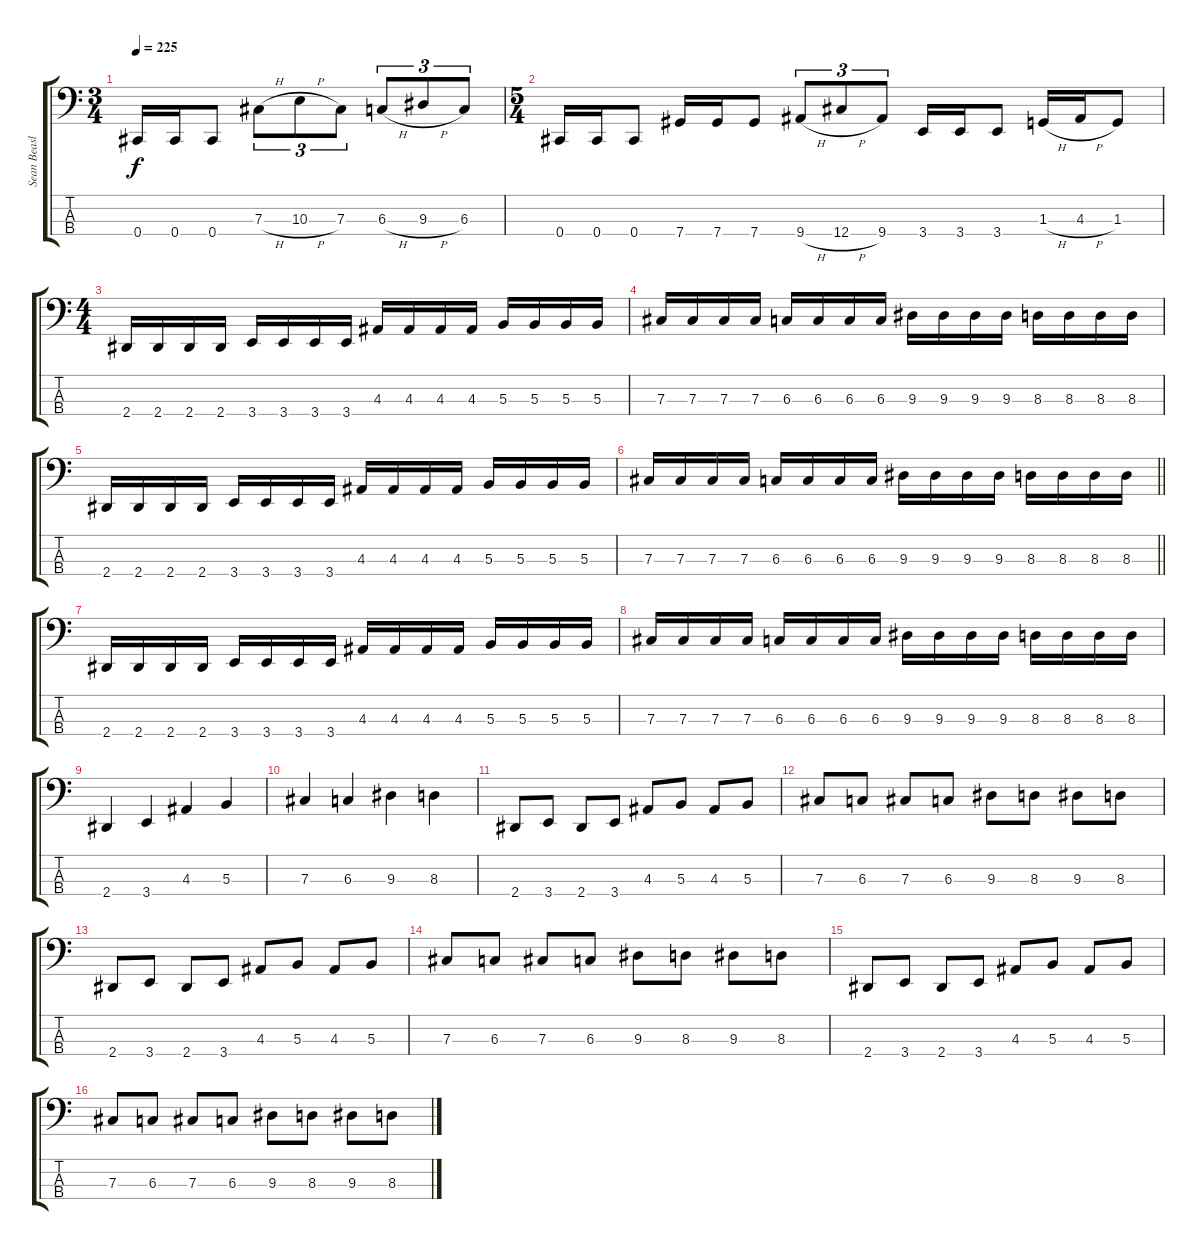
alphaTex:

\track ("Sean Beasley" "Sean Beasl") {instrument electricbasspick}
\staff {score tabs}
\tuning (E2 B1 Gb1 Db1) {hide}
\ts (3 4)
\tempo 225
\clef f4
\ks c
0.4.16{dy f} 0.4.16 0.4.8 7.3{h}.8{tu (3 2)} 10.3{h}.8{tu (3 2)} 7.3.8{tu (3 2)} 6.3{h}.8{tu (3 2)} 9.3{h}.8{tu (3 2)} 6.3.8{tu (3 2)} |
\ts (5 4)
0.4.16 0.4.16 0.4.8 7.4.16 7.4.16 7.4.8 9.4{h}.8{tu (3 2)} 12.4{h}.8{tu (3 2)} 9.4.8{tu (3 2)} 3.4.16 3.4.16 3.4.8 1.3{h}.16 4.3{h}.16 1.3.8 |
\ts (4 4)
2.4.16 2.4.16 2.4.16 2.4.16 3.4.16 3.4.16 3.4.16 3.4.16 4.3.16 4.3.16 4.3.16 4.3.16 5.3.16 5.3.16 5.3.16 5.3.16 |
7.3.16 7.3.16 7.3.16 7.3.16 6.3.16 6.3.16 6.3.16 6.3.16 9.3.16 9.3.16 9.3.16 9.3.16 8.3.16 8.3.16 8.3.16 8.3.16 |
2.4.16 2.4.16 2.4.16 2.4.16 3.4.16 3.4.16 3.4.16 3.4.16 4.3.16 4.3.16 4.3.16 4.3.16 5.3.16 5.3.16 5.3.16 5.3.16 |
\barLineRight lightlight
7.3.16 7.3.16 7.3.16 7.3.16 6.3.16 6.3.16 6.3.16 6.3.16 9.3.16 9.3.16 9.3.16 9.3.16 8.3.16 8.3.16 8.3.16 8.3.16 |
2.4.16 2.4.16 2.4.16 2.4.16 3.4.16 3.4.16 3.4.16 3.4.16 4.3.16 4.3.16 4.3.16 4.3.16 5.3.16 5.3.16 5.3.16 5.3.16 |
7.3.16 7.3.16 7.3.16 7.3.16 6.3.16 6.3.16 6.3.16 6.3.16 9.3.16 9.3.16 9.3.16 9.3.16 8.3.16 8.3.16 8.3.16 8.3.16 |
2.4.4 3.4.4 4.3.4 5.3.4 |
7.3.4 6.3.4 9.3.4 8.3.4 |
2.4.8 3.4.8 2.4.8 3.4.8 4.3.8 5.3.8 4.3.8 5.3.8 |
7.3.8 6.3.8 7.3.8 6.3.8 9.3.8 8.3.8 9.3.8 8.3.8 |
2.4.8 3.4.8 2.4.8 3.4.8 4.3.8 5.3.8 4.3.8 5.3.8 |
7.3.8 6.3.8 7.3.8 6.3.8 9.3.8 8.3.8 9.3.8 8.3.8 |
2.4.8 3.4.8 2.4.8 3.4.8 4.3.8 5.3.8 4.3.8 5.3.8 |
7.3.8 6.3.8 7.3.8 6.3.8 9.3.8 8.3.8 9.3.8 8.3.8
